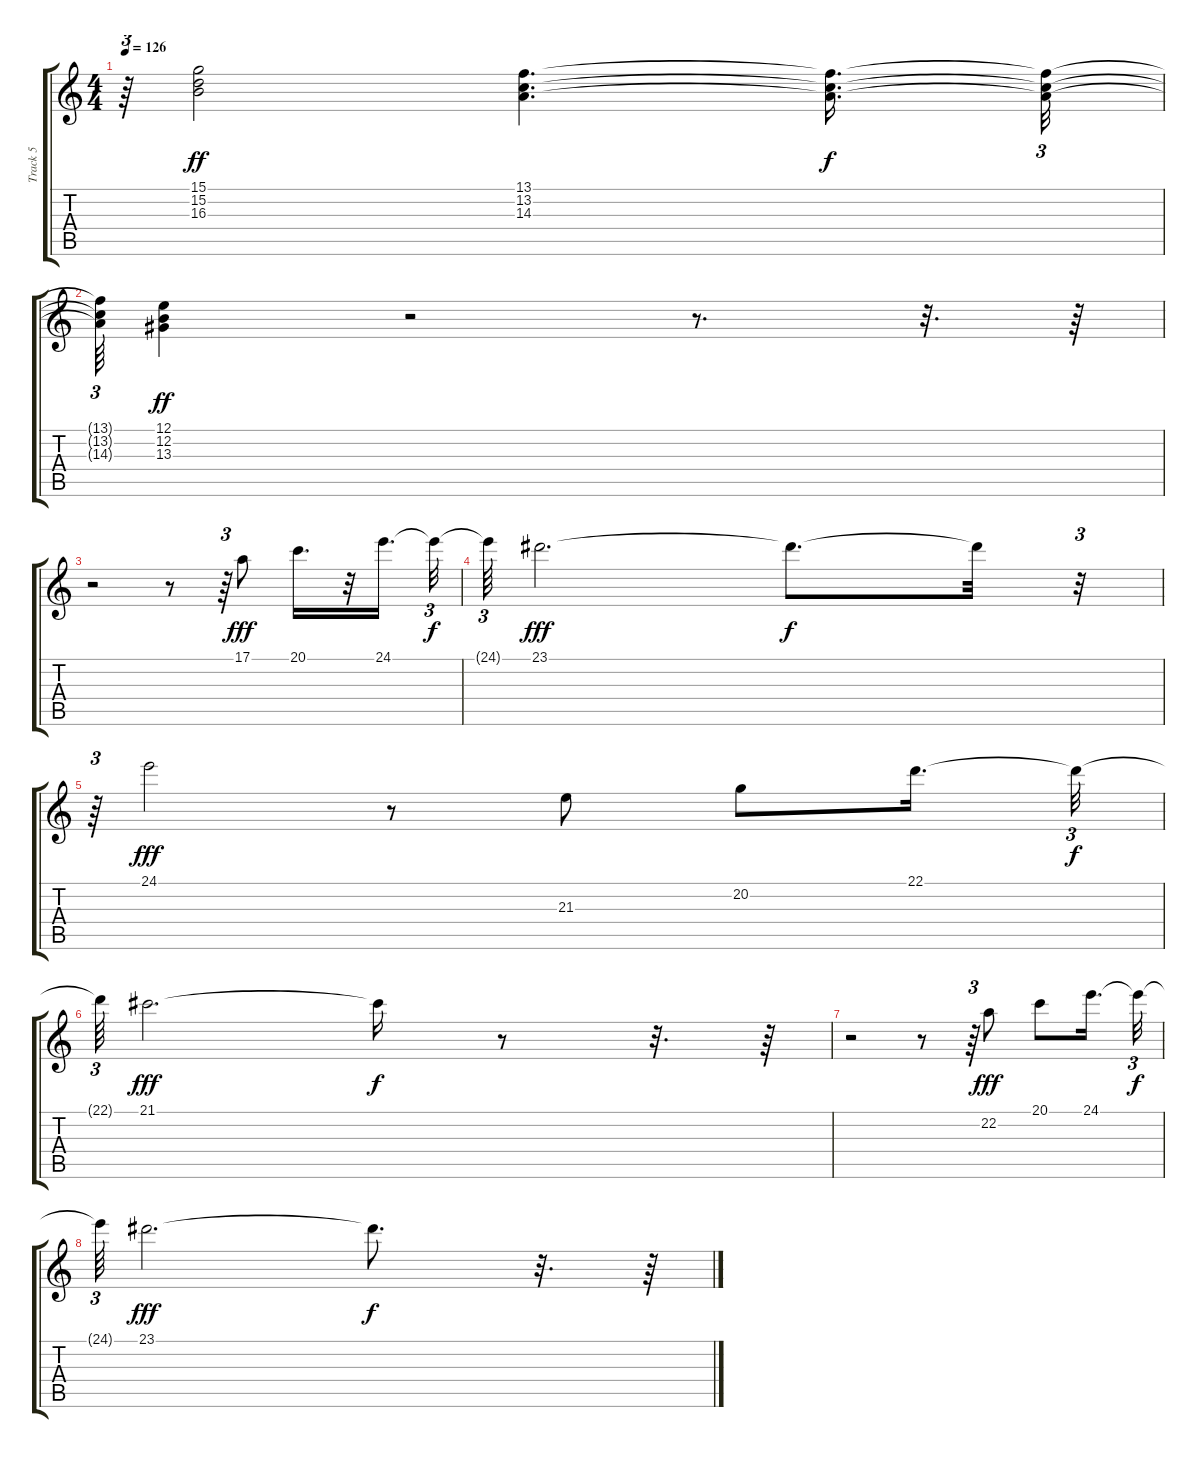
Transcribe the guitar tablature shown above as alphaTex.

\track ("Track 5" "Track 5") {instrument brightacousticpiano}
\staff {score tabs}
\tuning (E4 B3 G3 D3 A2 E2) {hide}
\ts (4 4)
\tempo 126
\clef g2
\ks c
r.64{tu (3 2) dy f} (15.1 15.2 16.3).2{dy ff} (13.1 13.2 14.3).4{d} (13.1{t} 13.2{t} 14.3{t}).16{d dy f} (13.1{t} 13.2{t} 14.3{t}).32{tu (3 2)} |
(13.1{t} 13.2{t} 14.3{t}).64{tu (3 2)} (12.1 12.2 13.3).4{dy ff} r.2 r.8{d} r.32{d} r.64 |
r.2 r.8 r.64{tu (3 2)} 17.1.8{dy fff} 20.1.16{d} r.32 24.1.16{d} 24.1{t}.32{tu (3 2) dy f} |
24.1{t}.64{tu (3 2)} 23.1.2{d dy fff} 23.1{t}.8{d dy f} 23.1{t}.32 r.32{tu (3 2)} |
r.64{tu (3 2)} 24.1.2{dy fff} r.8 21.3.8 20.2.8 22.1.16{d} 22.1{t}.32{tu (3 2) dy f} |
22.1{t}.64{tu (3 2)} 21.1.2{d dy fff} 21.1{t}.16{dy f} r.8 r.32{d} r.64 |
r.2 r.8 r.64{tu (3 2)} 22.2.8{dy fff} 20.1.8 24.1.16{d} 24.1{t}.32{tu (3 2) dy f} |
24.1{t}.64{tu (3 2)} 23.1.2{d dy fff} 23.1{t}.8{d dy f} r.32{d} r.64
